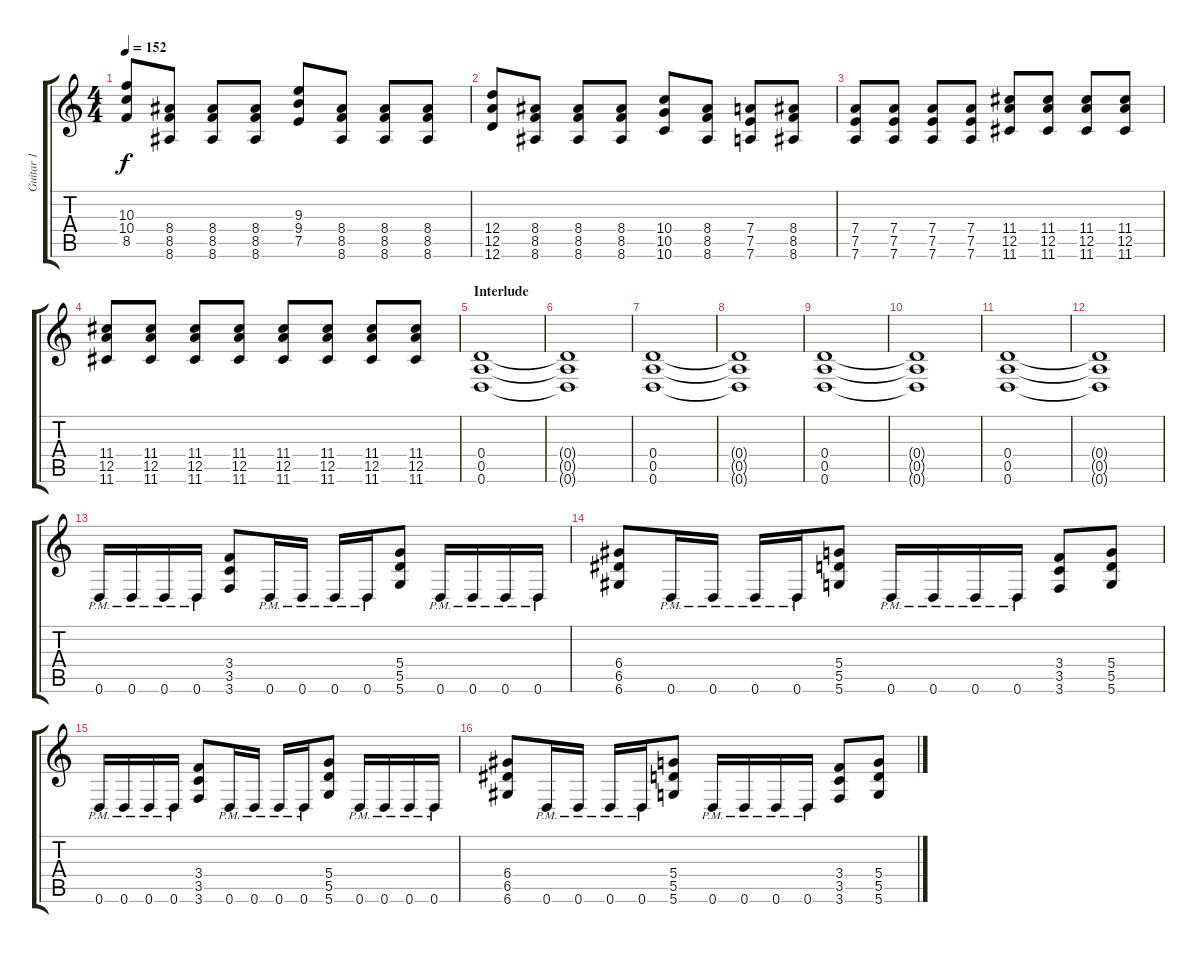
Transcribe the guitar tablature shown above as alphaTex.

\track ("Guitar 1" "Guitar 1") {instrument distortionguitar}
\staff {score tabs}
\tuning (E4 B3 G3 D3 A2 D2) {hide}
\ts (4 4)
\tempo 152
\clef g2
\ks c
(10.3 10.4 8.5).8{dy f} (8.4 8.5 8.6).8 (8.4 8.5 8.6).8 (8.4 8.5 8.6).8 (9.3 9.4 7.5).8 (8.4 8.5 8.6).8 (8.4 8.5 8.6).8 (8.4 8.5 8.6).8 |
(12.4 12.5 12.6).8 (8.4 8.5 8.6).8 (8.4 8.5 8.6).8 (8.4 8.5 8.6).8 (10.4 10.5 10.6).8 (8.4 8.5 8.6).8 (7.4 7.5 7.6).8 (8.4 8.5 8.6).8 |
(7.4 7.5 7.6).8 (7.4 7.5 7.6).8 (7.4 7.5 7.6).8 (7.4 7.5 7.6).8 (11.4 12.5 11.6).8 (11.4 12.5 11.6).8 (11.4 12.5 11.6).8 (11.4 12.5 11.6).8 |
(11.4 12.5 11.6).8 (11.4 12.5 11.6).8 (11.4 12.5 11.6).8 (11.4 12.5 11.6).8 (11.4 12.5 11.6).8 (11.4 12.5 11.6).8 (11.4 12.5 11.6).8 (11.4 12.5 11.6).8 |
\section ("" "Interlude")
(0.4 0.5 0.6).1 |
(0.4{t} 0.5{t} 0.6{t}).1 |
(0.4 0.5 0.6).1 |
(0.4{t} 0.5{t} 0.6{t}).1 |
(0.4 0.5 0.6).1 |
(0.4{t} 0.5{t} 0.6{t}).1 |
(0.4 0.5 0.6).1 |
(0.4{t} 0.5{t} 0.6{t}).1 |
0.6{pm}.16 0.6{pm}.16 0.6{pm}.16 0.6{pm}.16 (3.4 3.5 3.6).8 0.6{pm}.16 0.6{pm}.16 0.6{pm}.16 0.6{pm}.16 (5.4 5.5 5.6).8 0.6{pm}.16 0.6{pm}.16 0.6{pm}.16 0.6{pm}.16 |
(6.4 6.5 6.6).8 0.6{pm}.16 0.6{pm}.16 0.6{pm}.16 0.6{pm}.16 (5.4 5.5 5.6).8 0.6{pm}.16 0.6{pm}.16 0.6{pm}.16 0.6{pm}.16 (3.4 3.5 3.6).8 (5.4 5.5 5.6).8 |
0.6{pm}.16 0.6{pm}.16 0.6{pm}.16 0.6{pm}.16 (3.4 3.5 3.6).8 0.6{pm}.16 0.6{pm}.16 0.6{pm}.16 0.6{pm}.16 (5.4 5.5 5.6).8 0.6{pm}.16 0.6{pm}.16 0.6{pm}.16 0.6{pm}.16 |
(6.4 6.5 6.6).8 0.6{pm}.16 0.6{pm}.16 0.6{pm}.16 0.6{pm}.16 (5.4 5.5 5.6).8 0.6{pm}.16 0.6{pm}.16 0.6{pm}.16 0.6{pm}.16 (3.4 3.5 3.6).8 (5.4 5.5 5.6).8
